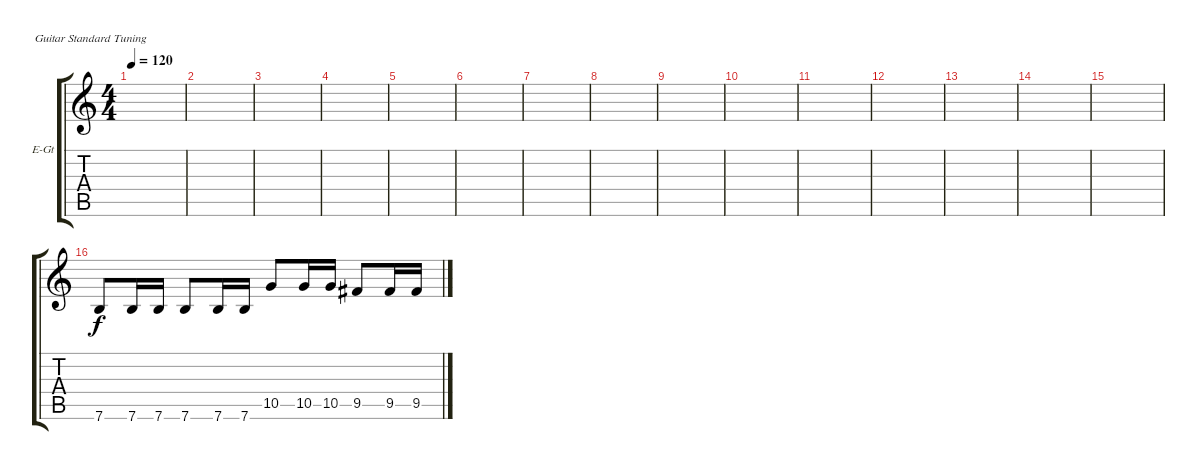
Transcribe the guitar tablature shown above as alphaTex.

\defaultSystemsLayout 4
\bracketExtendMode groupsimilarinstruments
\firstSystemTrackNameOrientation horizontal
\otherSystemsTrackNameOrientation horizontal
\track ("Ю.Каспарян" "E-Gt") {instrument overdrivenguitar}
\staff {score tabs}
\tuning (E4 B3 G3 D3 A2 E2)
\ts (4 4)
\tempo 120
\clef g2
\ks c
|
|
|
|
|
|
|
|
|
|
|
|
|
|
|
7.6.8 7.6.16 7.6.16 7.6.8 7.6.16 7.6.16 10.5.8 10.5.16 10.5.16 9.5.8 9.5.16 9.5.16
